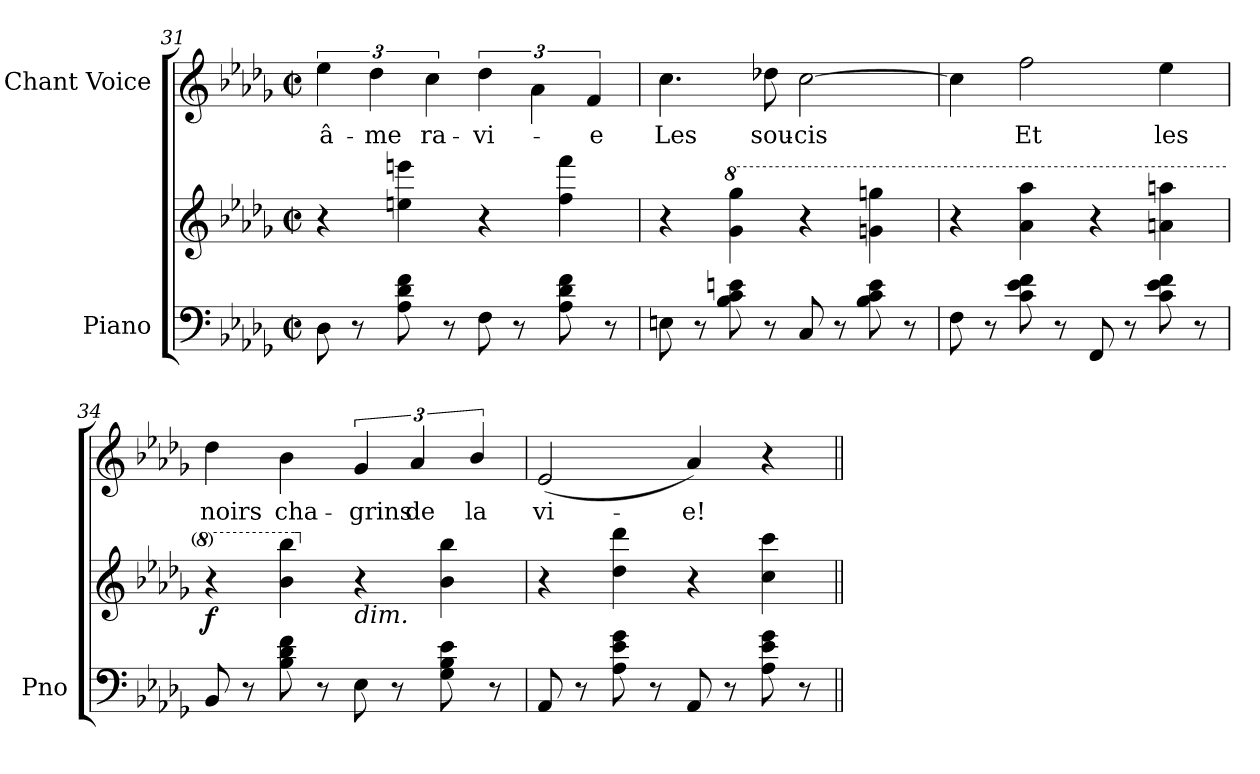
**kern	**kern	**dynam	**kern	**text	**dynam
*part2	*part2	*part2	*part1	*part1	*part1
*staff3	*staff2	*staff2/3	*staff1	*staff1	*staff1
*I"Piano	*	*	*I"Chant Voice	*	*
*I'Pno	*	*	*	*	*
!!LO:LB:g=z
*clefF4	*clefG2	*	*clefG2	*	*
*k[b-e-a-d-g-]	*k[b-e-a-d-g-]	*	*k[b-e-a-d-g-]	*	*
*M2/2	*M2/2	*	*M2/2	*	*
*met(c|)	*met(c|)	*	*met(c|)	*	*
=31	=31	=31	=31	=31	=31
!	!	!	!	!LO:LY:b	!
8D-\	4r	.	6ee-\	â-	.
8r	.	.	.	.	.
!	!	!	!	!LO:LY:b	!
.	.	.	6dd-\	-me	.
8A-\ 8d-\ 8f\	4een\ 4eeen\	.	.	.	.
!	!	!	!	!LO:LY:b	!
.	.	.	6cc\	ra-	.
8r	.	.	.	.	.
!	!	!	!	!LO:LY:b	!
8F\	4r	.	6dd-\	-vi-	.
8r	.	.	.	.	.
.	.	.	6a-\	.	.
8A-\ 8d-\ 8f\	4ff\ 4fff\	.	.	.	.
!	!	!	!	!LO:LY:b	!
.	.	.	6f/	-e	.
8r	.	.	.	.	.
=32	=32	=32	=32	=32	=32
!	!	!	!	!LO:LY:b	!LO:DY:a
!	!	!	!	!	!LO:DY:n=1:a
8En\	4r	.	4.cc\	Les	other-dynamics f
8r	.	.	.	.	.
*	*8va	*	*	*	*
8B-\ 8c\ 8en\	4gg-\ 4ggg-\	.	.	.	.
!	!	!	!	!LO:LY:b	!
8r	.	.	8dd-X\	sou-	.
!	!	!	!	!LO:LY:b	!
8C/	4r	.	[2cc\	-cis	.
8r	.	.	.	.	.
8B-\ 8c\ 8e\	4ggn\ 4gggn\	.	.	.	.
8r	.	.	.	.	.
=33	=33	=33	=33	=33	=33
8F\	4r	.	4cc\]	.	.
8r	.	.	.	.	.
!	!	!	!	!LO:LY:b	!
8c\ 8e-\ 8f\	4aa-\ 4aaa-\	.	2ff\	Et	.
8r	.	.	.	.	.
8FF/	4r	.	.	.	.
8r	.	.	.	.	.
!	!	!	!	!LO:LY:b	!
8c\ 8e-\ 8f\	4aan\ 4aaan\	.	4ee-\	les	.
8r	.	.	.	.	.
=34	=34	=34	=34	=34	=34
!	!	!LO:DY:b	!	!LO:LY:b	!
8BB-/	4r	f	4dd-\	noirs	.
8r	.	.	.	.	.
!	!	!	!	!LO:LY:b	!
8B-\ 8d-\ 8f\	4bb-\ 4bbb-\	.	4b-\	cha-	.
8r	.	.	.	.	.
*	*X8va	*	*	*	*
!	!LO:TX:b:i:t=dim.	!	!	!	!
!	!	!	!	!LO:LY:b	!
8E-\	4r	.	6g-/	-grins	.
8r	.	.	.	.	.
!	!	!	!	!LO:LY:b	!
.	.	.	6a-/	de	.
8G-\ 8B-\ 8e-\	4b-\ 4bb-\	.	.	.	.
!	!	!	!	!LO:LY:b	!
.	.	.	6b-/	la	.
8r	.	.	.	.	.
!!LO:LB:g=z
=35	=35	=35	=35	=35	=35
!	!	!	!	!LO:LY:b	!
8AA-/	4r	.	(<2e-/	vi-	.
8r	.	.	.	.	.
8A-\ 8e-\ 8g-\	4dd-\ 4ddd-\	.	.	.	.
8r	.	.	.	.	.
!	!	!	!	!LO:LY:b	!
8AA-/	4r	.	4a-/)	-e!	.
8r	.	.	.	.	.
8A-\ 8e-\ 8g-\	4cc\ 4ccc\	.	4r	.	.
8r	.	.	.	.	.
=||	=||	=||	=||	=||	=||
*-	*-	*-	*-	*-	*-
